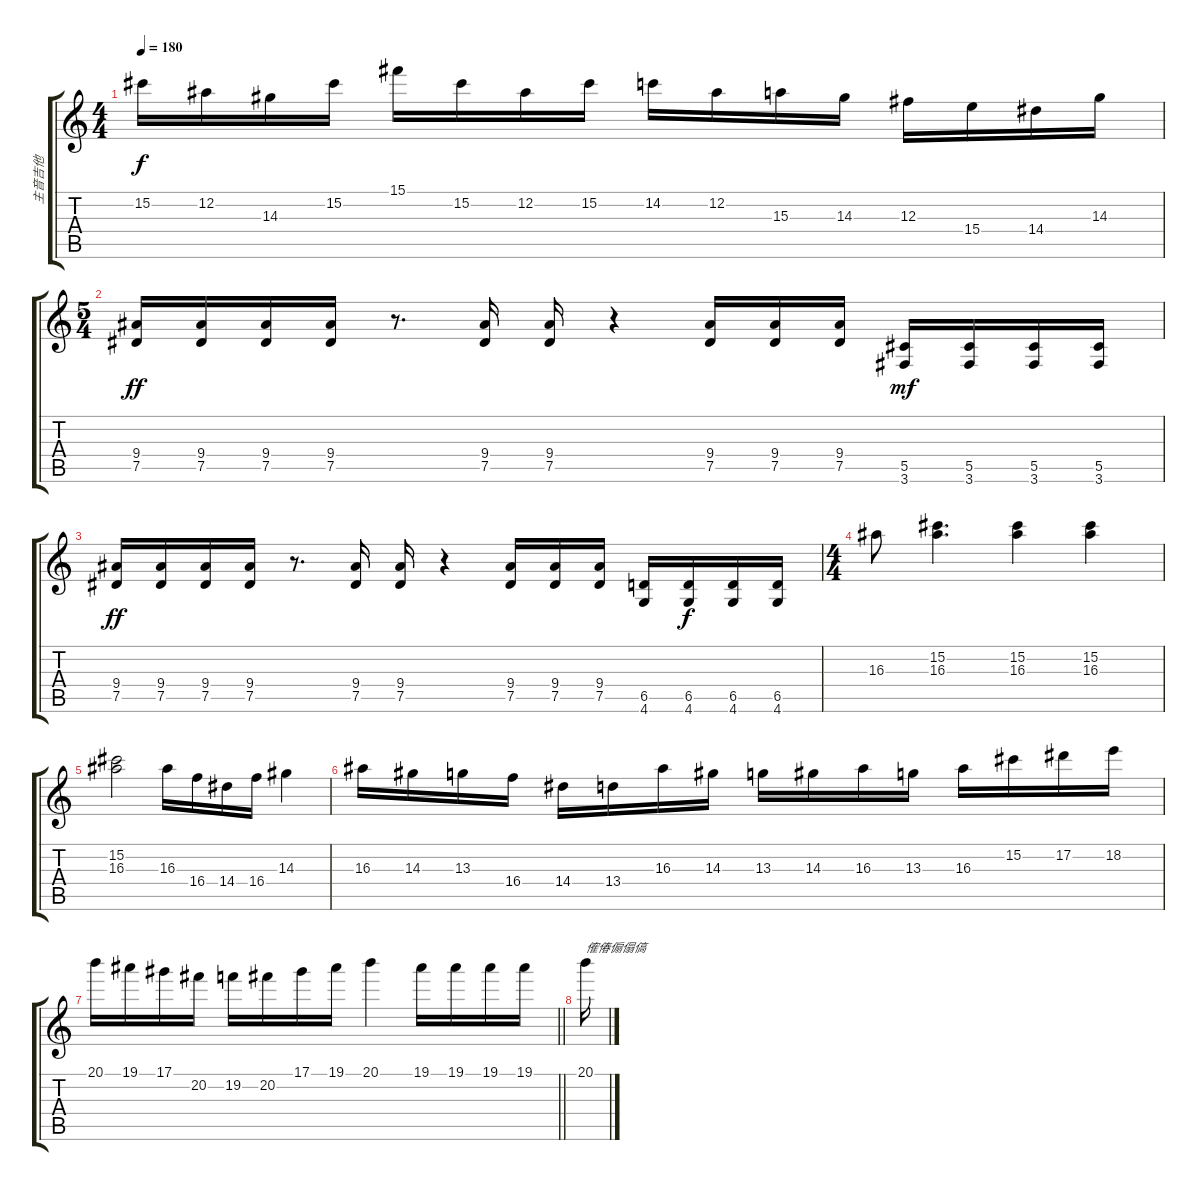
\track ("主音吉他" "主音吉他") {instrument distortionguitar}
\staff {score tabs}
\tuning (Eb4 Bb3 Gb3 Db3 Ab2 Eb2) {hide}
\ts (4 4)
\tempo 180
\clef g2
\ks c
15.2.16{dy f} 12.2.16 14.3.16 15.2.16 15.1.16 15.2.16 12.2.16 15.2.16 14.2.16 12.2.16 15.3.16 14.3.16 12.3.16 15.4.16 14.4.16 14.3.16 |
\ts (5 4)
(9.4 7.5).16{dy ff} (9.4 7.5).16 (9.4 7.5).16 (9.4 7.5).16 r.8{d} (9.4 7.5).16 (9.4 7.5).16 r.4 (9.4 7.5).16 (9.4 7.5).16 (9.4 7.5).16 (5.5 3.6).16{dy mf} (5.5 3.6).16 (5.5 3.6).16 (5.5 3.6).16 |
(9.4 7.5).16{dy ff} (9.4 7.5).16 (9.4 7.5).16 (9.4 7.5).16 r.8{d} (9.4 7.5).16 (9.4 7.5).16 r.4 (9.4 7.5).16 (9.4 7.5).16 (9.4 7.5).16 (6.5 4.6).16 (6.5 4.6).16{dy f} (6.5 4.6).16 (6.5 4.6).16 |
\ts (4 4)
16.3.8 (15.2 16.3).4{d} (15.2 16.3).4 (15.2 16.3).4 |
(15.2 16.3).2 16.3.16 16.4.16 14.4.16 16.4.16 14.3.4 |
16.3.16 14.3.16 13.3.16 16.4.16 14.4.16 13.4.16 16.3.16 14.3.16 13.3.16 14.3.16 16.3.16 13.3.16 16.3.16 15.2.16 17.2.16 18.2.16 |
\barLineRight lightlight
20.1.16 19.1.16 17.1.16 20.2.16 19.2.16 20.2.16 17.1.16 19.1.16 20.1.4 19.1.16 19.1.16 19.1.16 19.1.16 |
20.1.16{txt "傕偆傓傝傐"}
